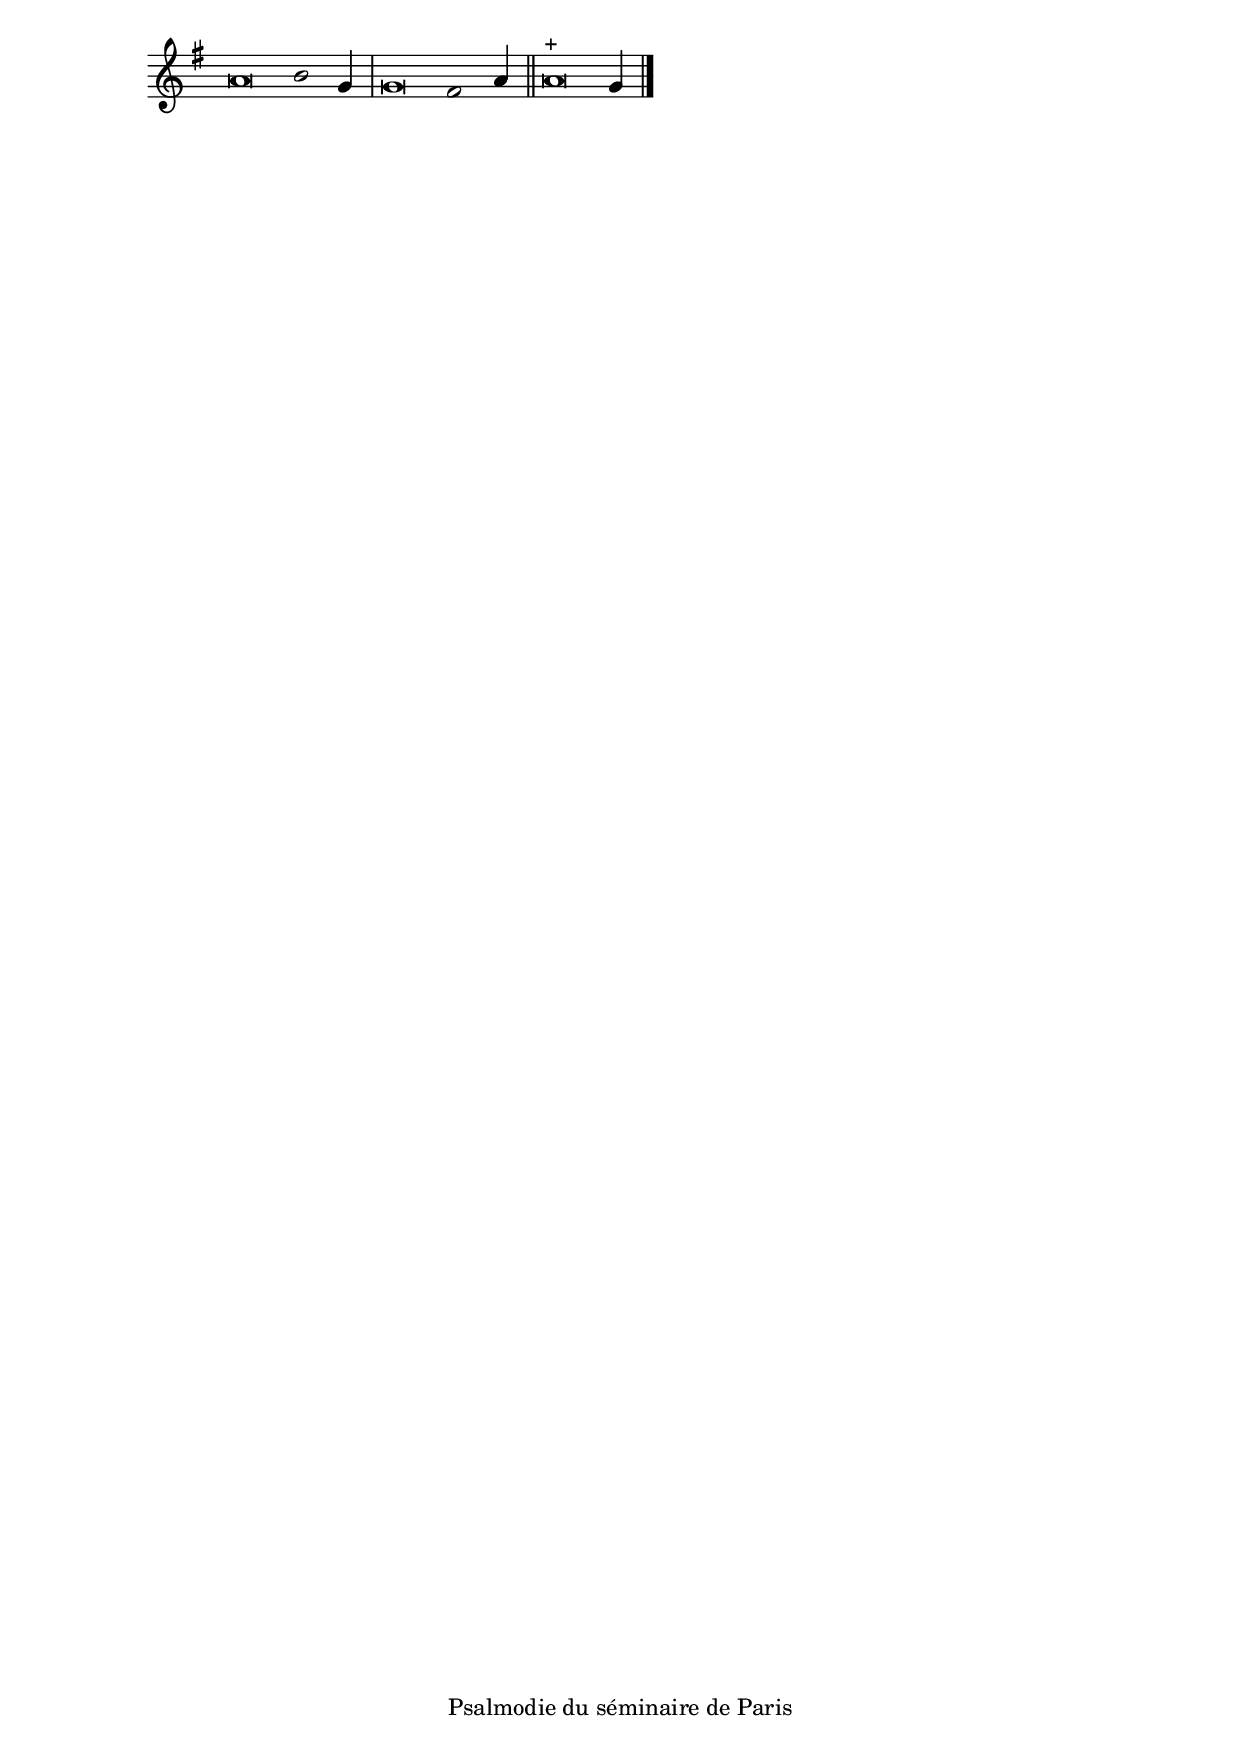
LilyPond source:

\version "2.20.0"
\language "italiano"

stemOff = \hide Staff.Stem
stemOn  = \undo \stemOff

\header {
  %title = "Psaume 56"
  %tagline = ##f
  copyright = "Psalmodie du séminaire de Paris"
}

\score {
  \new Staff \with { \remove "Time_signature_engraver" }
  \relative
  {
    \key sol \major
    \cadenzaOn
    \stemOff la'\breve si2 \stemOn sol4
    \bar "|"
    \stemOff sol\breve fad2 \stemOn la4
    \bar "||"
    \stemOff la\breve^\markup{ + } \stemOn sol4
    \bar "|."
  }
}